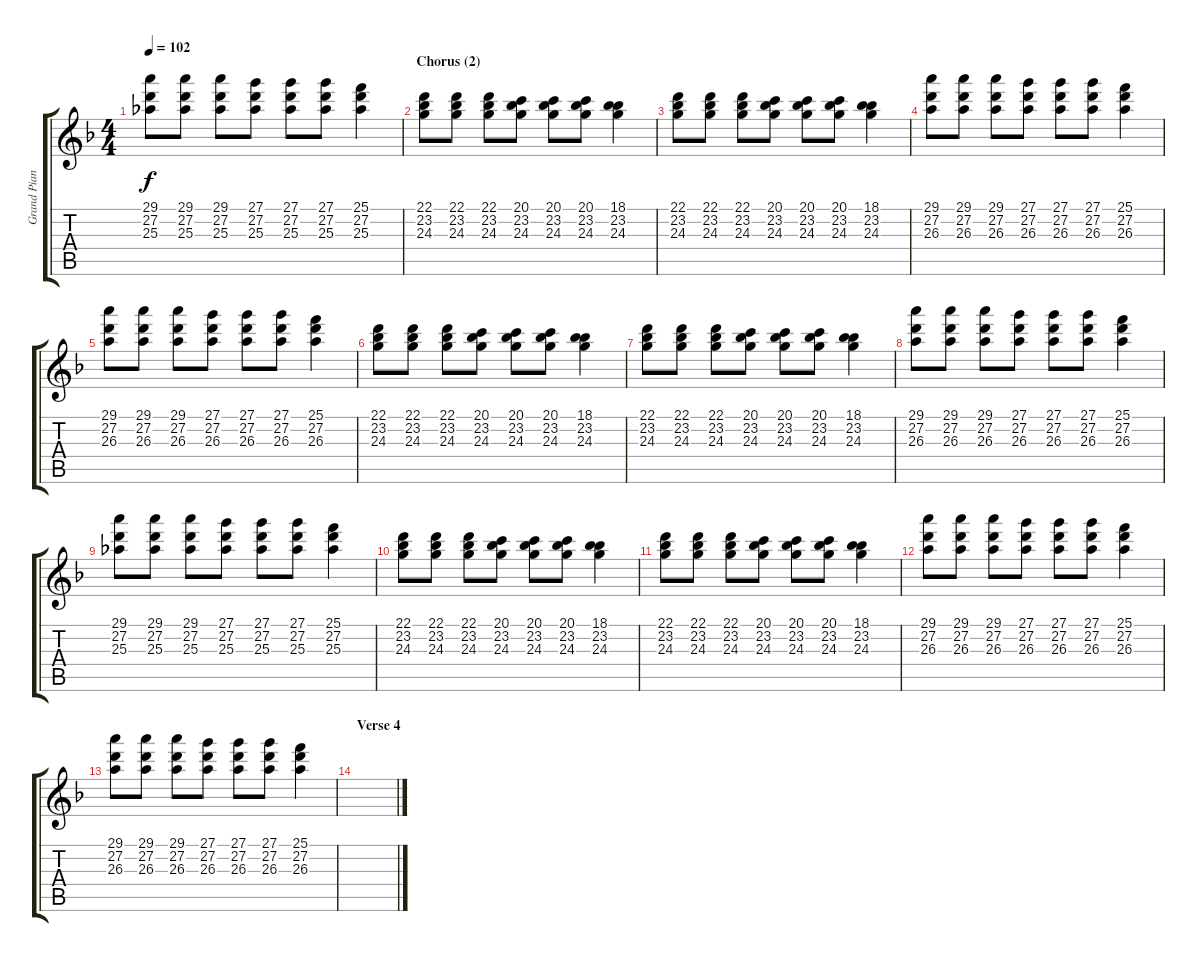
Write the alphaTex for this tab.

\track ("Grand Piano 2" "Grand Pian") {instrument electricgrandpiano}
\staff {score tabs}
\tuning (E4 B3 G3 D3 A2 E2) {hide}
\ts (4 4)
\tempo 102
\clef g2
\ks dminor
(29.1 27.2 25.3).8{dy f} (29.1 27.2 25.3).8 (29.1 27.2 25.3).8 (27.1 27.2 25.3).8 (27.1 27.2 25.3).8 (27.1 27.2 25.3).8 (25.1 27.2 25.3).4 |
\section ("" "Chorus (2)")
(22.1 23.2 24.3).8 (22.1 23.2 24.3).8 (22.1 23.2 24.3).8 (20.1 23.2 24.3).8 (20.1 23.2 24.3).8 (20.1 23.2 24.3).8 (18.1 23.2 24.3).4 |
(22.1 23.2 24.3).8 (22.1 23.2 24.3).8 (22.1 23.2 24.3).8 (20.1 23.2 24.3).8 (20.1 23.2 24.3).8 (20.1 23.2 24.3).8 (18.1 23.2 24.3).4 |
(29.1 27.2 26.3).8 (29.1 27.2 26.3).8 (29.1 27.2 26.3).8 (27.1 27.2 26.3).8 (27.1 27.2 26.3).8 (27.1 27.2 26.3).8 (25.1 27.2 26.3).4 |
(29.1 27.2 26.3).8 (29.1 27.2 26.3).8 (29.1 27.2 26.3).8 (27.1 27.2 26.3).8 (27.1 27.2 26.3).8 (27.1 27.2 26.3).8 (25.1 27.2 26.3).4 |
(22.1 23.2 24.3).8 (22.1 23.2 24.3).8 (22.1 23.2 24.3).8 (20.1 23.2 24.3).8 (20.1 23.2 24.3).8 (20.1 23.2 24.3).8 (18.1 23.2 24.3).4 |
(22.1 23.2 24.3).8 (22.1 23.2 24.3).8 (22.1 23.2 24.3).8 (20.1 23.2 24.3).8 (20.1 23.2 24.3).8 (20.1 23.2 24.3).8 (18.1 23.2 24.3).4 |
(29.1 27.2 26.3).8 (29.1 27.2 26.3).8 (29.1 27.2 26.3).8 (27.1 27.2 26.3).8 (27.1 27.2 26.3).8 (27.1 27.2 26.3).8 (25.1 27.2 26.3).4 |
(29.1 27.2 25.3).8 (29.1 27.2 25.3).8 (29.1 27.2 25.3).8 (27.1 27.2 25.3).8 (27.1 27.2 25.3).8 (27.1 27.2 25.3).8 (25.1 27.2 25.3).4 |
(22.1 23.2 24.3).8 (22.1 23.2 24.3).8 (22.1 23.2 24.3).8 (20.1 23.2 24.3).8 (20.1 23.2 24.3).8 (20.1 23.2 24.3).8 (18.1 23.2 24.3).4 |
(22.1 23.2 24.3).8 (22.1 23.2 24.3).8 (22.1 23.2 24.3).8 (20.1 23.2 24.3).8 (20.1 23.2 24.3).8 (20.1 23.2 24.3).8 (18.1 23.2 24.3).4 |
(29.1 27.2 26.3).8 (29.1 27.2 26.3).8 (29.1 27.2 26.3).8 (27.1 27.2 26.3).8 (27.1 27.2 26.3).8 (27.1 27.2 26.3).8 (25.1 27.2 26.3).4 |
(29.1 27.2 26.3).8 (29.1 27.2 26.3).8 (29.1 27.2 26.3).8 (27.1 27.2 26.3).8 (27.1 27.2 26.3).8 (27.1 27.2 26.3).8 (25.1 27.2 26.3).4 |
\section ("" "Verse 4")
